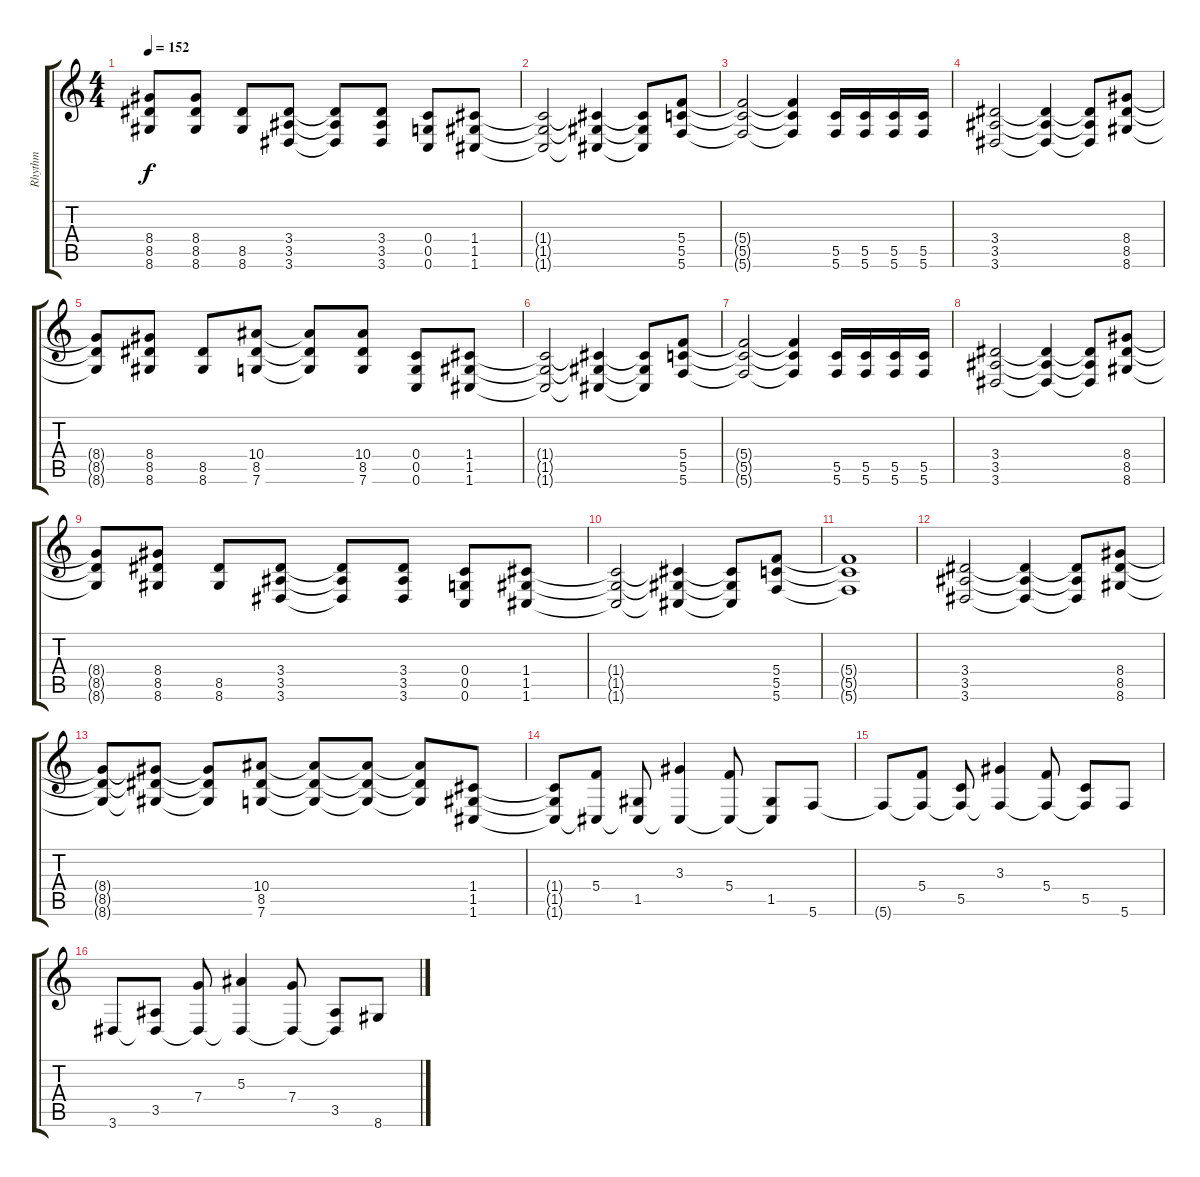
\track ("Rhythm" "Rhythm") {instrument overdrivenguitar}
\staff {score tabs}
\tuning (D4 A3 F3 C3 G2 C2) {hide}
\ts (4 4)
\tempo 152
\clef g2
\ks c
(8.4{t} 8.5{t} 8.6{t}).8{dy f} (8.4 8.5 8.6).8 (8.5 8.6).8 (3.4 3.5 3.6).8 (3.4{t} 3.5{t} 3.6{t}).8 (3.4 3.5 3.6).8 (0.4 0.5 0.6).8 (1.4 1.5 1.6).8 |
(1.4{t} 1.5{t} 1.6{t}).2 (1.4{t} 1.5{t} 1.6{t}).4 (1.4{t} 1.5{t} 1.6{t}).8 (5.4 5.5 5.6).8 |
(5.4{t} 5.5{t} 5.6{t}).2 (5.4{t} 5.5{t} 5.6{t}).4 (5.5 5.6).16 (5.5 5.6).16 (5.5 5.6).16 (5.5 5.6).16 |
(3.4 3.5 3.6).2 (3.4{t} 3.5{t} 3.6{t}).4 (3.4{t} 3.5{t} 3.6{t}).8 (8.4 8.5 8.6).8 |
(8.4{t} 8.5{t} 8.6{t}).8 (8.4 8.5 8.6).8 (8.5 8.6).8 (10.4 8.5 7.6).8 (10.4{t} 8.5{t} 7.6{t}).8 (10.4 8.5 7.6).8 (0.4 0.5 0.6).8 (1.4 1.5 1.6).8 |
(1.4{t} 1.5{t} 1.6{t}).2 (1.4{t} 1.5{t} 1.6{t}).4 (1.4{t} 1.5{t} 1.6{t}).8 (5.4 5.5 5.6).8 |
(5.4{t} 5.5{t} 5.6{t}).2 (5.4{t} 5.5{t} 5.6{t}).4 (5.5 5.6).16 (5.5 5.6).16 (5.5 5.6).16 (5.5 5.6).16 |
(3.4 3.5 3.6).2 (3.4{t} 3.5{t} 3.6{t}).4 (3.4{t} 3.5{t} 3.6{t}).8 (8.4 8.5 8.6).8 |
(8.4{t} 8.5{t} 8.6{t}).8 (8.4 8.5 8.6).8 (8.5 8.6).8 (3.4 3.5 3.6).8 (3.4{t} 3.5{t} 3.6{t}).8 (3.4 3.5 3.6).8 (0.4 0.5 0.6).8 (1.4 1.5 1.6).8 |
(1.4{t} 1.5{t} 1.6{t}).2 (1.4{t} 1.5{t} 1.6{t}).4 (1.4{t} 1.5{t} 1.6{t}).8 (5.4 5.5 5.6).8 |
(5.4{t} 5.5{t} 5.6{t}).1 |
(3.4 3.5 3.6).2 (3.4{t} 3.5{t} 3.6{t}).4 (3.4{t} 3.5{t} 3.6{t}).8 (8.4 8.5 8.6).8 |
(8.4{t} 8.5{t} 8.6{t}).8 (8.4{t} 8.5{t} 8.6{t}).8 (8.4{t} 8.5{t} 8.6{t}).8 (10.4 8.5 7.6).8 (10.4{t} 8.5{t} 7.6{t}).8 (10.4{t} 8.5{t} 7.6{t}).8 (10.4{t} 8.5{t} 7.6{t}).8 (1.4 1.5 1.6).8 |
(1.4{t} 1.5{t} 1.6{t}).8 (5.4 1.6{t}).8 (1.5 1.6{t}).8 (3.3 1.6{t}).4 (5.4 1.6{t}).8 (1.5 1.6{t}).8 5.6.8 |
5.6{t}.8 (5.4 5.6{t}).8 (5.5 5.6{t}).8 (3.3 5.6{t}).4 (5.4 5.6{t}).8 (5.5 5.6{t}).8 5.6.8 |
3.6.8 (3.5 3.6{t}).8 (7.4 3.6{t}).8 (5.3 3.6{t}).4 (7.4 3.6{t}).8 (3.5 3.6{t}).8 8.6.8
